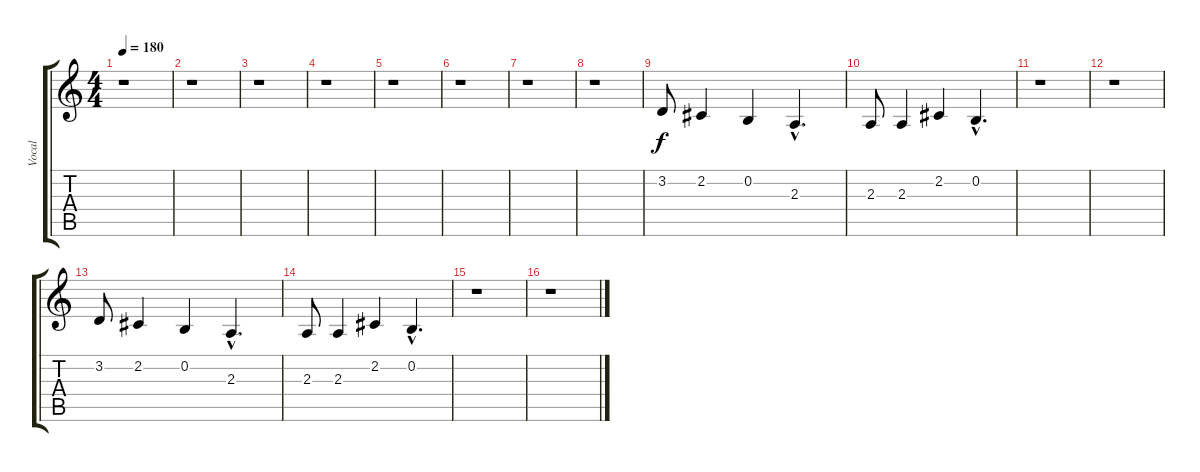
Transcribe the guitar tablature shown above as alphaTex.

\track ("Vocal" "Vocal") {instrument honkytonkpiano}
\staff {score tabs}
\tuning (E4 B3 G3 D3 A2 E2) {hide}
\ts (4 4)
\tempo 180
\clef g2
\ks c
r.1{dy f} |
r.1 |
r.1 |
r.1 |
r.1 |
r.1 |
r.1 |
r.1 |
3.2.8 2.2.4 0.2.4 2.3{hac}.4{d} |
2.3.8 2.3.4 2.2.4 0.2{hac}.4{d} |
r.1 |
r.1 |
3.2.8 2.2.4 0.2.4 2.3{hac}.4{d} |
2.3.8 2.3.4 2.2.4 0.2{hac}.4{d} |
r.1 |
r.1
